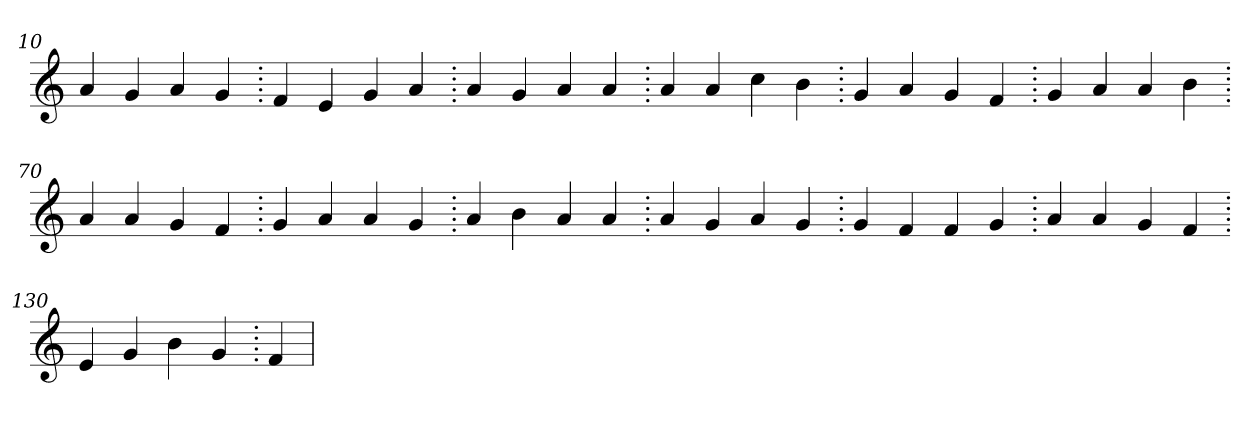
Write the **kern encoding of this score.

**kern
*part1
*staff1
*clefG2
=10.
4a
4g
4a
4g
=20.
4f
4e
4g
4a
=30.
4a
4g
4a
4a
=40.
4a
4a
4cc
4b
=50.
4g
4a
4g
4f
=60.
4g
4a
4a
4b
=70.
4a
4a
4g
4f
=80.
4g
4a
4a
4g
=90.
4a
4b
4a
4a
=100.
4a
4g
4a
4g
=110.
4g
4f
4f
4g
=120.
4a
4a
4g
4f
=130.
4e
4g
4b
4g
=140.
4f
=
*-
